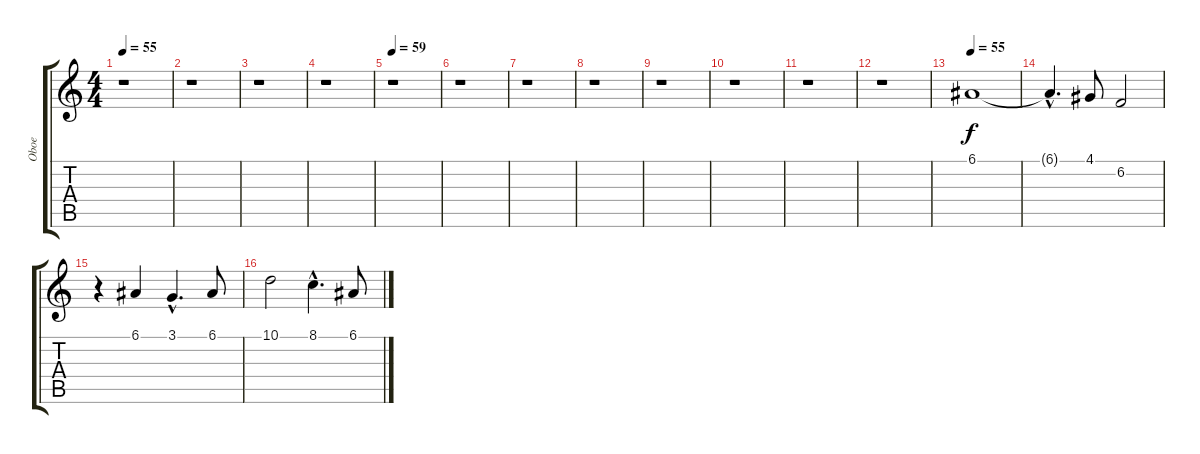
\track ("Oboe" "Oboe") {instrument oboe}
\staff {score tabs}
\tuning (E4 B3 G3 D3 A2 E2) {hide}
\ts (4 4)
\tempo 55
\clef g2
\ks c
r.1{dy f} |
r.1 |
r.1 |
r.1 |
\tempo 59
r.1 |
r.1 |
r.1 |
r.1 |
r.1 |
r.1 |
r.1 |
r.1 |
\tempo 55
6.1.1 |
6.1{hac t}.4{d} 4.1.8 6.2.2 |
r.4 6.1.4 3.1{hac}.4{d} 6.1.8 |
10.1.2 8.1{hac}.4{d} 6.1.8
